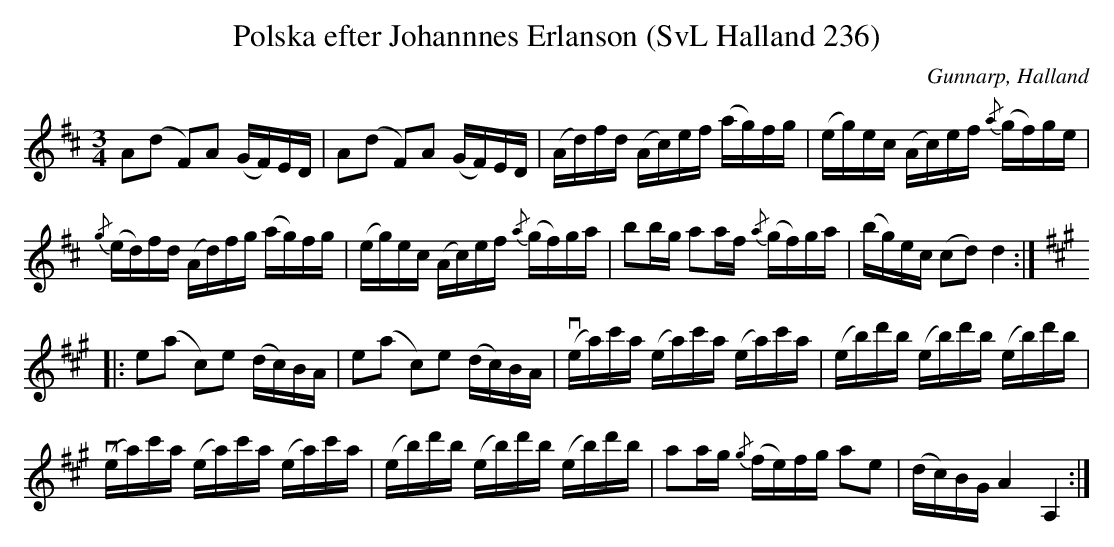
X:1
T:Polska efter Johannnes Erlanson (SvL Halland 236)
O:Gunnarp, Halland
M:3/4
L:1/8
K:D
A(d F)A (G/F/)E/D/|A(d F)A (G/F/)E/D/|(A/d/)f/d/ (A/c/)e/f/ (a/g/)f/g/|(e/g/)e/c/ (A/c/)e/f/ {/a}(g/f/)g/e/|
{/g}(e/d/)f/d/ (A/d/)f/g/ (a/g/)f/g/|(e/g/)e/c/ (A/c/)e/f/ {/a}(g/f/)g/a/|bb/g/ aa/f/ {/a}(g/f/)g/a/|(b/g/)e/c/ (cd) d2:|
[K:A]|:e(a c)e (d/c/)B/A/|e(a c)e (d/c/)B/A/|v(e/a/)c'/a/ (e/a/)c'/a/ (e/a/)c'/a/|(e/b/)d'/b/ (e/b/)d'/b/ (e/b/)d'/b/|
v(e/a/)c'/a/ (e/a/)c'/a/ (e/a/)c'/a/|(e/b/)d'/b/ (e/b/)d'/b/ (e/b/)d'/b/|aa/g/ {/g}(f/e/)f/g/ ae|(d/c/)B/G/ A2 A,2:|
